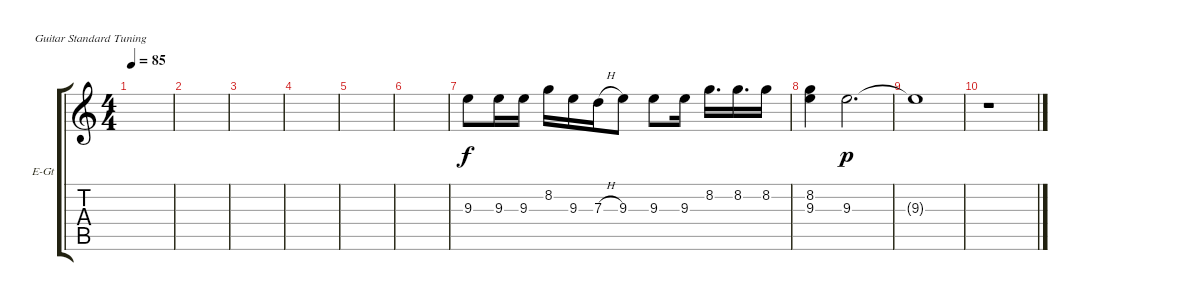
\defaultSystemsLayout 4
\bracketExtendMode groupsimilarinstruments
\firstSystemTrackNameOrientation horizontal
\otherSystemsTrackNameOrientation horizontal
\track ("Electric Guitar" "E-Gt") {instrument distortionguitar}
\staff {score tabs}
\tuning (E4 B3 G3 D3 A2 E2)
\ts (4 4)
\tempo 85
\clef g2
\ks c
|
|
|
|
|
|
9.3.8 9.3.16 9.3.16 8.2.16 9.3.16 7.3{h}.16 9.3.8 9.3.8 9.3.16 8.2.16{d} 8.2.16{d} 8.2.16 |
(9.3 8.2).4 9.3.2{d dy p} |
9.3{t}.1 |
r.1
